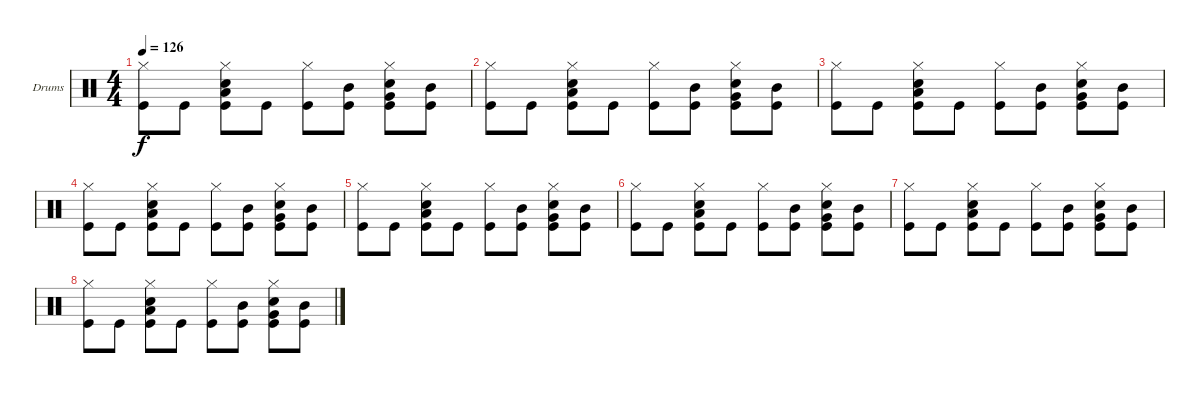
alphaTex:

\bracketExtendMode groupsimilarinstruments
\firstSystemTrackNameOrientation horizontal
\otherSystemsTrackNameOrientation horizontal
\track ("Drumkit" "Drums") {instrument percussion}
\staff {score}
\articulation defaults
\ts (4 4)
\tempo 126
\clef neutral
\ks c
("Hi-Hat (closed)" "Kick (hit)").8{dy f} "Kick (hit)".8 ("Hi-Hat (closed)" "Low Tom (hit)" "Snare (hit) 2" "Kick (hit)").8 "Kick (hit)".8 ("Hi-Hat (closed)" "Kick (hit)").8 ("Mid Tom (hit)" "Kick (hit)").8 ("Hi-Hat (closed)" "Snare (hit) 2" "Very Low Tom (hit)" "Kick (hit)").8 ("Mid Tom (hit)" "Kick (hit)").8 |
("Hi-Hat (closed)" "Kick (hit)").8 "Kick (hit)".8 ("Hi-Hat (closed)" "Low Tom (hit)" "Snare (hit) 2" "Kick (hit)").8 "Kick (hit)".8 ("Hi-Hat (closed)" "Kick (hit)").8 ("Mid Tom (hit)" "Kick (hit)").8 ("Hi-Hat (closed)" "Snare (hit) 2" "Very Low Tom (hit)" "Kick (hit)").8 ("Mid Tom (hit)" "Kick (hit)").8 |
("Hi-Hat (closed)" "Kick (hit)").8 "Kick (hit)".8 ("Hi-Hat (closed)" "Low Tom (hit)" "Snare (hit) 2" "Kick (hit)").8 "Kick (hit)".8 ("Hi-Hat (closed)" "Kick (hit)").8 ("Mid Tom (hit)" "Kick (hit)").8 ("Hi-Hat (closed)" "Snare (hit) 2" "Very Low Tom (hit)" "Kick (hit)").8 ("Mid Tom (hit)" "Kick (hit)").8 |
("Hi-Hat (closed)" "Kick (hit)").8 "Kick (hit)".8 ("Hi-Hat (closed)" "Low Tom (hit)" "Snare (hit) 2" "Kick (hit)").8 "Kick (hit)".8 ("Hi-Hat (closed)" "Kick (hit)").8 ("Mid Tom (hit)" "Kick (hit)").8 ("Hi-Hat (closed)" "Snare (hit) 2" "Very Low Tom (hit)" "Kick (hit)").8 ("Mid Tom (hit)" "Kick (hit)").8 |
("Hi-Hat (closed)" "Kick (hit)").8 "Kick (hit)".8 ("Hi-Hat (closed)" "Low Tom (hit)" "Snare (hit) 2" "Kick (hit)").8 "Kick (hit)".8 ("Hi-Hat (closed)" "Kick (hit)").8 ("Mid Tom (hit)" "Kick (hit)").8 ("Hi-Hat (closed)" "Snare (hit) 2" "Very Low Tom (hit)" "Kick (hit)").8 ("Mid Tom (hit)" "Kick (hit)").8 |
("Hi-Hat (closed)" "Kick (hit)").8 "Kick (hit)".8 ("Hi-Hat (closed)" "Low Tom (hit)" "Snare (hit) 2" "Kick (hit)").8 "Kick (hit)".8 ("Hi-Hat (closed)" "Kick (hit)").8 ("Mid Tom (hit)" "Kick (hit)").8 ("Hi-Hat (closed)" "Snare (hit) 2" "Very Low Tom (hit)" "Kick (hit)").8 ("Mid Tom (hit)" "Kick (hit)").8 |
("Hi-Hat (closed)" "Kick (hit)").8 "Kick (hit)".8 ("Hi-Hat (closed)" "Low Tom (hit)" "Snare (hit) 2" "Kick (hit)").8 "Kick (hit)".8 ("Hi-Hat (closed)" "Kick (hit)").8 ("Mid Tom (hit)" "Kick (hit)").8 ("Hi-Hat (closed)" "Snare (hit) 2" "Very Low Tom (hit)" "Kick (hit)").8 ("Mid Tom (hit)" "Kick (hit)").8 |
("Hi-Hat (closed)" "Kick (hit)").8 "Kick (hit)".8 ("Hi-Hat (closed)" "Low Tom (hit)" "Snare (hit) 2" "Kick (hit)").8 "Kick (hit)".8 ("Hi-Hat (closed)" "Kick (hit)").8 ("Mid Tom (hit)" "Kick (hit)").8 ("Hi-Hat (closed)" "Snare (hit) 2" "Very Low Tom (hit)" "Kick (hit)").8 ("Mid Tom (hit)" "Kick (hit)").8
